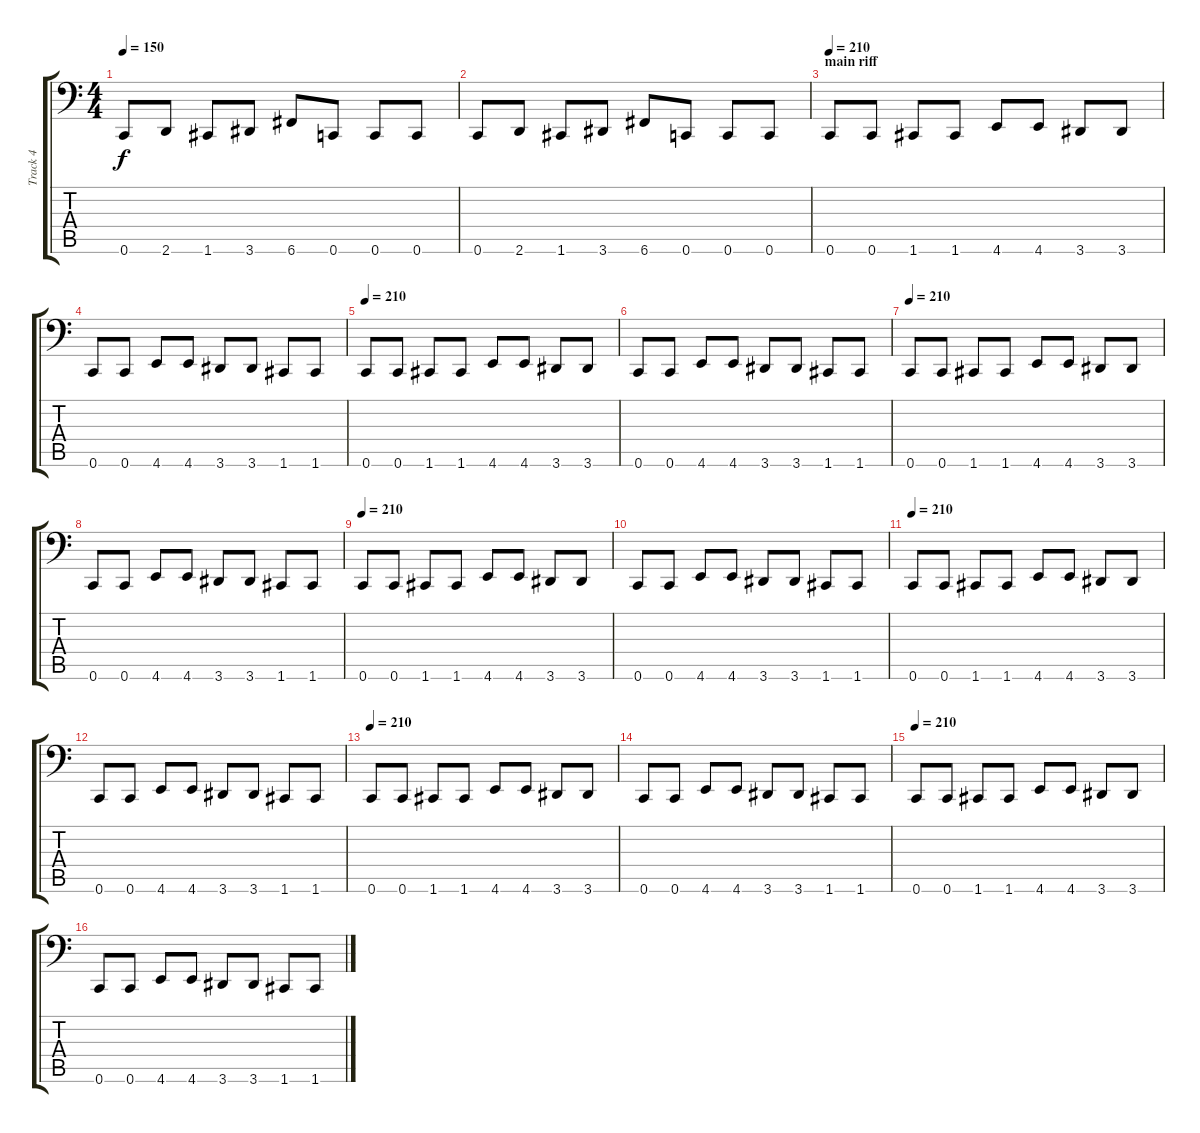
\track ("Track 4" "Track 4") {instrument electricbassfinger}
\staff {score tabs}
\tuning (C3 G2 Eb2 Bb1 F1 C1) {hide}
\ts (4 4)
\tempo 150
\clef f4
\ks c
0.6.8{dy f} 2.6.8 1.6.8 3.6.8 6.6.8 0.6.8 0.6.8 0.6.8 |
0.6.8 2.6.8 1.6.8 3.6.8 6.6.8 0.6.8 0.6.8 0.6.8 |
\section ("" "main riff")
\tempo 210
0.6.8 0.6.8 1.6.8 1.6.8 4.6.8 4.6.8 3.6.8 3.6.8 |
0.6.8 0.6.8 4.6.8 4.6.8 3.6.8 3.6.8 1.6.8 1.6.8 |
\tempo 210
0.6.8 0.6.8 1.6.8 1.6.8 4.6.8 4.6.8 3.6.8 3.6.8 |
0.6.8 0.6.8 4.6.8 4.6.8 3.6.8 3.6.8 1.6.8 1.6.8 |
\tempo 210
0.6.8 0.6.8 1.6.8 1.6.8 4.6.8 4.6.8 3.6.8 3.6.8 |
0.6.8 0.6.8 4.6.8 4.6.8 3.6.8 3.6.8 1.6.8 1.6.8 |
\tempo 210
0.6.8 0.6.8 1.6.8 1.6.8 4.6.8 4.6.8 3.6.8 3.6.8 |
0.6.8 0.6.8 4.6.8 4.6.8 3.6.8 3.6.8 1.6.8 1.6.8 |
\tempo 210
0.6.8 0.6.8 1.6.8 1.6.8 4.6.8 4.6.8 3.6.8 3.6.8 |
0.6.8 0.6.8 4.6.8 4.6.8 3.6.8 3.6.8 1.6.8 1.6.8 |
\tempo 210
0.6.8 0.6.8 1.6.8 1.6.8 4.6.8 4.6.8 3.6.8 3.6.8 |
0.6.8 0.6.8 4.6.8 4.6.8 3.6.8 3.6.8 1.6.8 1.6.8 |
\tempo 210
0.6.8 0.6.8 1.6.8 1.6.8 4.6.8 4.6.8 3.6.8 3.6.8 |
0.6.8 0.6.8 4.6.8 4.6.8 3.6.8 3.6.8 1.6.8 1.6.8
